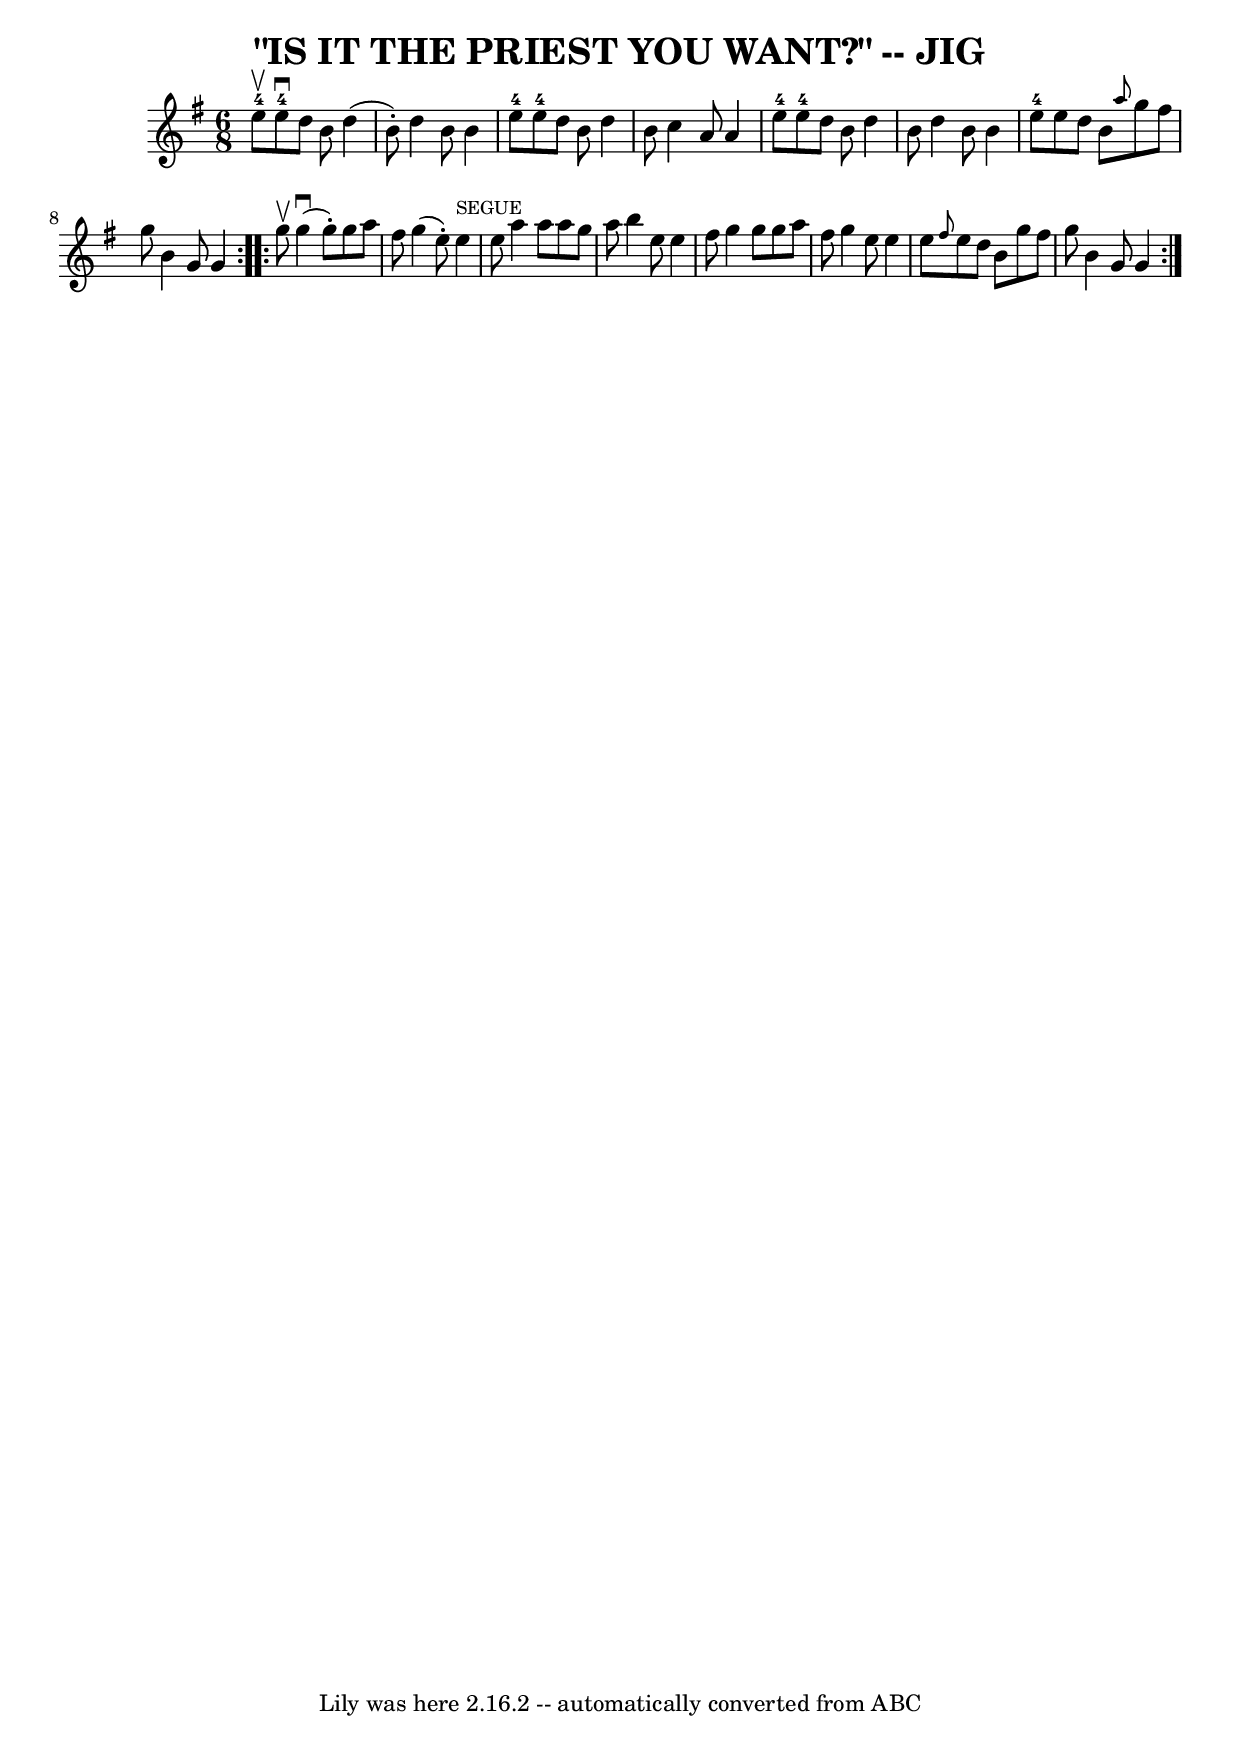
\version "2.16.2"
\include "Mammoth.ily"
\header {
  %% book = "Ryan's Mammoth Collection of Fiddle Tunes"
  crossRefNumber = "1"
  footnotes = ""
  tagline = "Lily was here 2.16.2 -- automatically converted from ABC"
  title = "\"IS IT THE PRIEST YOU WANT?\" -- JIG"

}
voicedefault =  {



  \repeat volta 2 {

    \time 6/8 
    \key g \major     e''8-4^\upbow        |
    e''8-4^\downbow d''8 b'8 d''4 (b'8-.)   |
    d''4 b'8         b'4 e''8-4    |
    e''8-4 d''8 b'8 d''4 b'8     |
    c''4 a'8 a'4 e''8-4       |
    e''8-4 d''8       b'8 d''4 b'8     |
    d''4 b'8 b'4 e''8-4   |
    
    e''8 d''8 b'8  \grace { a''8   			  } g''8 fis''8 g''8     |
    
    b'4 g'8 g'4    
  }     
  \repeat volta 2 {     g''8^\upbow        |
         g''4 (^\downbow g''8-.) g''8 a''8 fis''8     |
    g''4 (     e''8-.) e''4^\segue e''8     |
    a''4 a''8 a''8 g''8       a''8     |
    b''4 e''8 e''4 fis''8        |
    g''4         g''8 g''8 a''8 fis''8     |
    g''4 e''8 e''4 e''8     |
    \grace { fis''8   	   } e''8 d''8 b'8 g''8 fis''8 g''8    |
    b'4 g'8 g'4    
  }   

}

\score{
  <<

    \context Staff="default"
    {
      \voicedefault 
      
    }

  >>
  \layout {
    
  }
  \midi {
  }

}
